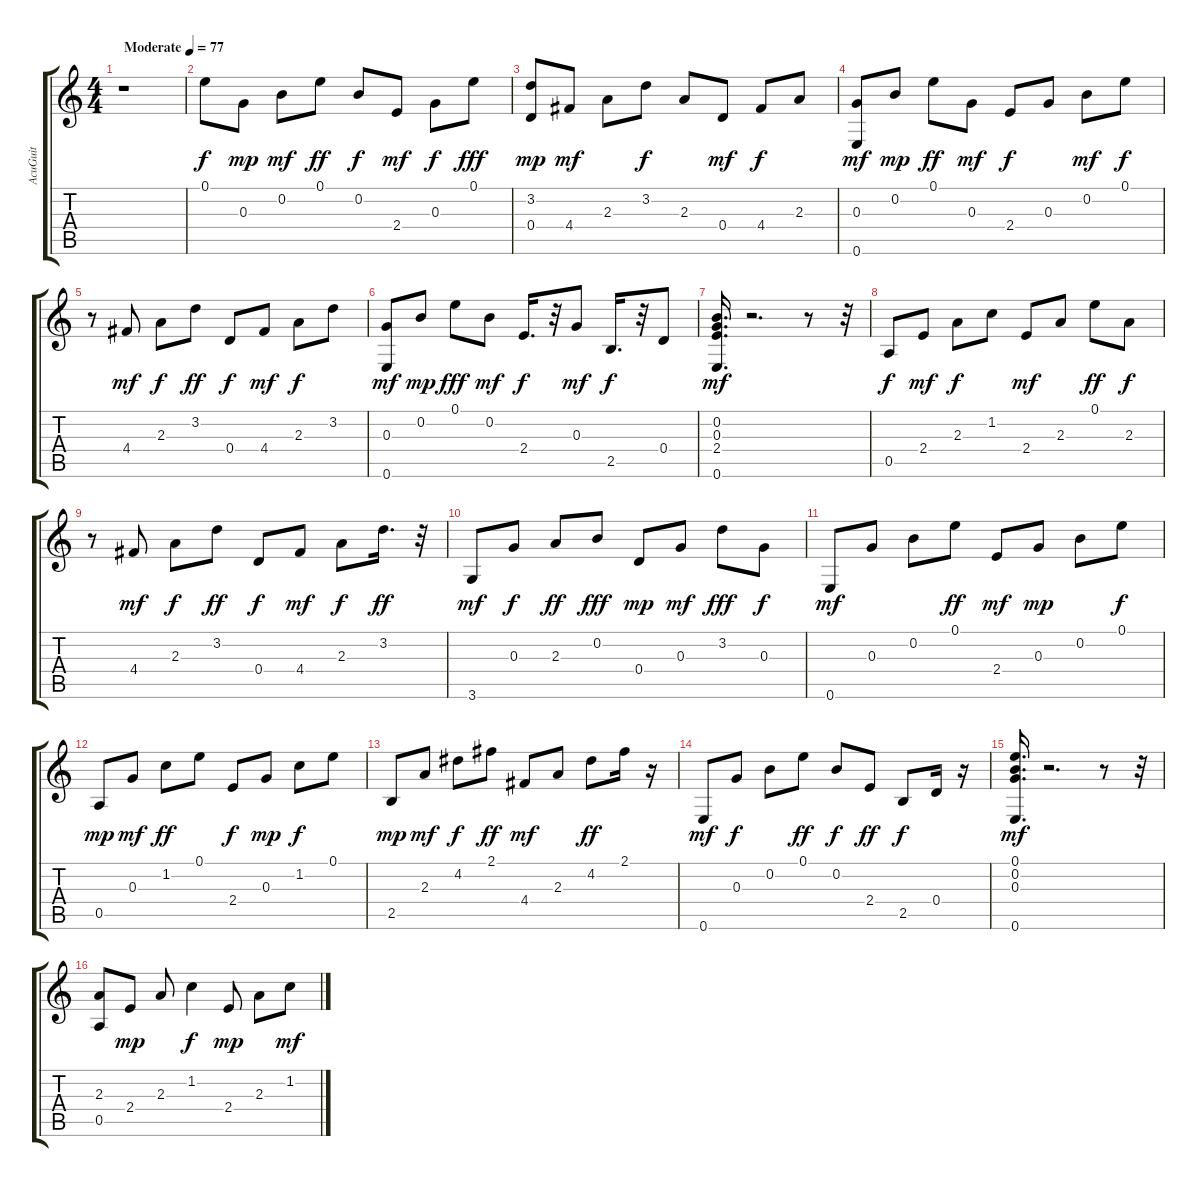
\track ("AcuGuit" "AcuGuit") {instrument acousticguitarsteel}
\staff {score tabs}
\tuning (E4 B3 G3 D3 A2 E2) {hide}
\ts (4 4)
\tempo (77 "Moderate")
\clef g2
\ks c
r.1{dy f instrument acousticguitarsteel} |
0.1.8 0.3.8{dy mp} 0.2.8{dy mf} 0.1.8{dy ff} 0.2.8{dy f} 2.4.8{dy mf} 0.3.8{dy f} 0.1.8{dy fff} |
(3.2 0.4).8{dy mp} 4.4.8{dy mf} 2.3.8 3.2.8{dy f} 2.3.8 0.4.8{dy mf} 4.4.8{dy f} 2.3.8 |
(0.3 0.6).8{dy mf} 0.2.8{dy mp} 0.1.8{dy ff} 0.3.8{dy mf} 2.4.8{dy f} 0.3.8 0.2.8{dy mf} 0.1.8{dy f} |
r.8 4.4.8{dy mf} 2.3.8{dy f} 3.2.8{dy ff} 0.4.8{dy f} 4.4.8{dy mf} 2.3.8{dy f} 3.2.8 |
(0.3 0.6).8{dy mf} 0.2.8{dy mp} 0.1.8{dy fff} 0.2.8{dy mf} 2.4.16{d dy f} r.32 0.3.8{dy mf} 2.5.16{d dy f} r.32 0.4.8 |
(0.2 0.3 2.4 0.6).16{d dy mf} r.2{d} r.8 r.32 |
0.5.8{dy f} 2.4.8{dy mf} 2.3.8{dy f} 1.2.8 2.4.8{dy mf} 2.3.8 0.1.8{dy ff} 2.3.8{dy f} |
r.8 4.4.8{dy mf} 2.3.8{dy f} 3.2.8{dy ff} 0.4.8{dy f} 4.4.8{dy mf} 2.3.8{dy f} 3.2.16{d dy ff} r.32 |
3.6.8{dy mf} 0.3.8{dy f} 2.3.8{dy ff} 0.2.8{dy fff} 0.4.8{dy mp} 0.3.8{dy mf} 3.2.8{dy fff} 0.3.8{dy f} |
0.6.8{dy mf} 0.3.8 0.2.8 0.1.8{dy ff} 2.4.8{dy mf} 0.3.8{dy mp} 0.2.8 0.1.8{dy f} |
0.5.8{dy mp} 0.3.8{dy mf} 1.2.8{dy ff} 0.1.8 2.4.8{dy f} 0.3.8{dy mp} 1.2.8{dy f} 0.1.8 |
2.5.8{dy mp} 2.3.8{dy mf} 4.2.8{dy f} 2.1.8{dy ff} 4.4.8{dy mf} 2.3.8 4.2.8{dy ff} 2.1.16 r.16 |
0.6.8{dy mf} 0.3.8{dy f} 0.2.8 0.1.8{dy ff} 0.2.8{dy f} 2.4.8{dy ff} 2.5.8{dy f} 0.4.16 r.16 |
(0.1 0.2 0.3 0.6).16{d dy mf} r.2{d} r.8 r.32 |
(2.3 0.5).8 2.4.8{dy mp} 2.3.8 1.2.4{dy f} 2.4.8{dy mp} 2.3.8 1.2.8{dy mf}
